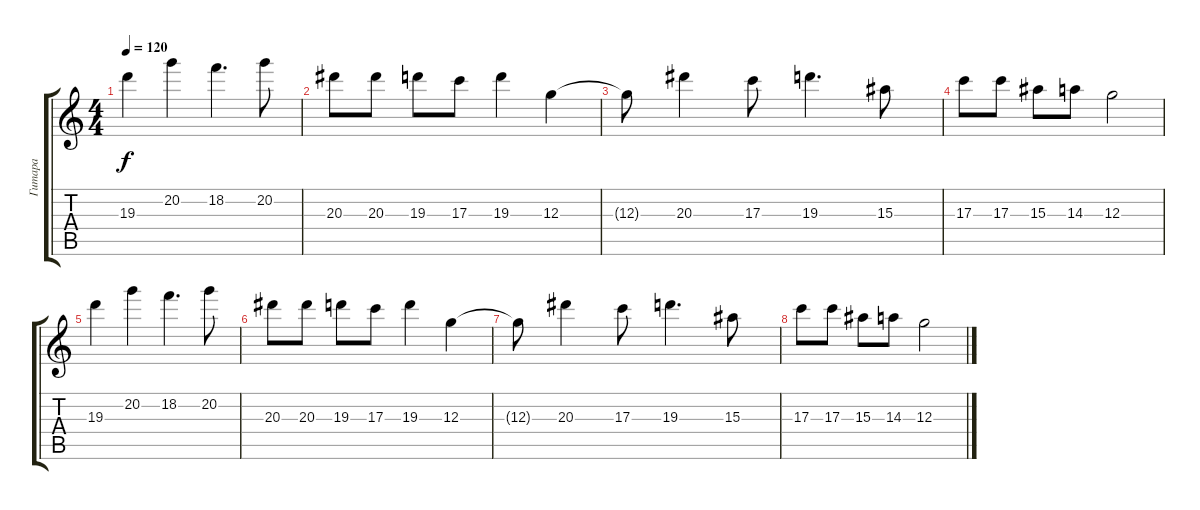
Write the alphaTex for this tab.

\track ("Гитара" "Гитара") {instrument electricguitarclean}
\staff {score tabs}
\tuning (E4 B3 G3 D3 A2 E2) {hide}
\ts (4 4)
\tempo 120
\clef g2
\ks c
19.3.4{dy f} 20.2.4 18.2.4{d} 20.2.8 |
20.3.8 20.3.8 19.3.8 17.3.8 19.3.4 12.3.4 |
12.3{t}.8 20.3.4 17.3.8 19.3.4{d} 15.3.8 |
17.3.8 17.3.8 15.3.8 14.3.8 12.3.2 |
19.3.4 20.2.4 18.2.4{d} 20.2.8 |
20.3.8 20.3.8 19.3.8 17.3.8 19.3.4 12.3.4 |
12.3{t}.8 20.3.4 17.3.8 19.3.4{d} 15.3.8 |
17.3.8 17.3.8 15.3.8 14.3.8 12.3.2
